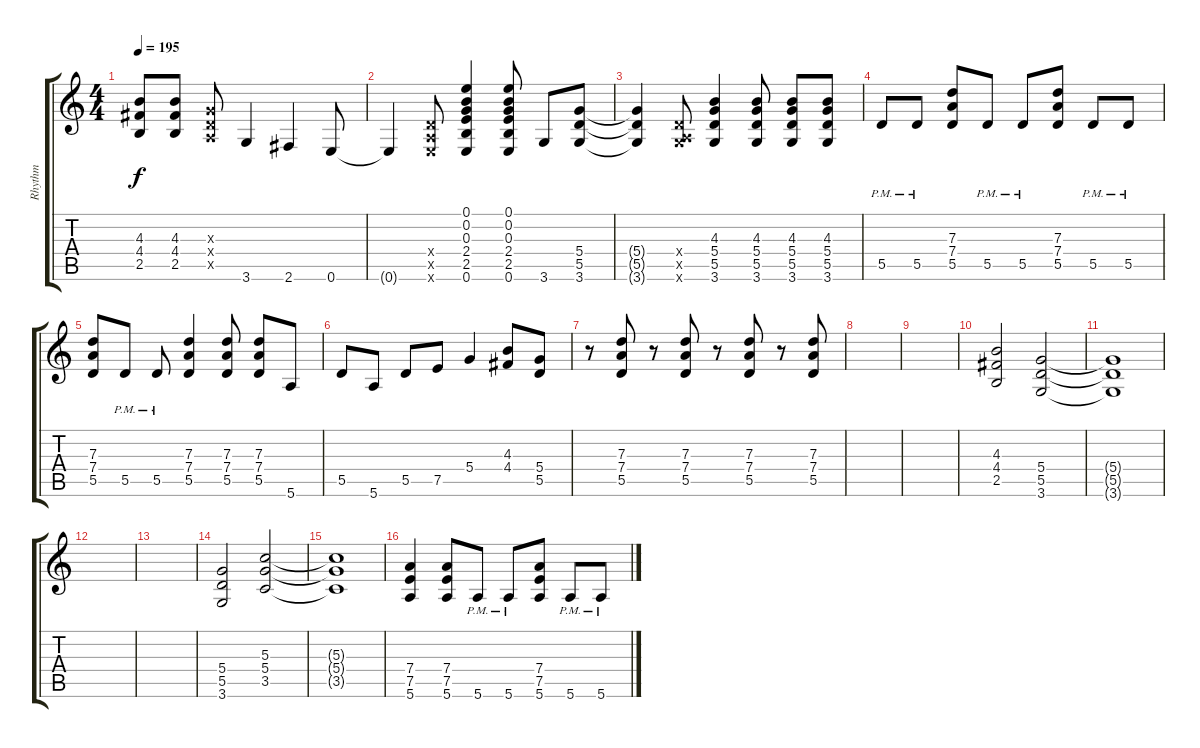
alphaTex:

\track ("Rhythm" "Rhythm") {instrument overdrivenguitar}
\staff {score tabs}
\tuning (E4 B3 G3 D3 A2 E2) {hide}
\ts (4 4)
\tempo 195
\clef g2
\ks c
(4.3{t} 4.4{t} 2.5{t}).8{dy f} (4.3 4.4 2.5).8 (0.3{x} 0.4{x} 0.5{x}).8 3.6.4 2.6.4 0.6.8 |
\section ("" "")
0.6{t}.4 (0.4{x} 0.5{x} 0.6{x}).8 (0.1 0.2 0.3 2.4 2.5 0.6).4 (0.1 0.2 0.3 2.4 2.5 0.6).8 3.6.8 (5.4 5.5 3.6).8 |
(5.4{t} 5.5{t} 3.6{t}).4 (0.4{x} 0.5{x} 3.6{x}).8 (4.3 5.4 5.5 3.6).4 (4.3 5.4 5.5 3.6).8 (4.3 5.4 5.5 3.6).8 (4.3 5.4 5.5 3.6).8 |
5.5{pm}.8 5.5{pm}.8 (7.3 7.4 5.5).8 5.5{pm}.8 5.5{pm}.8 (7.3 7.4 5.5).8 5.5{pm}.8 5.5{pm}.8 |
(7.3 7.4 5.5).8 5.5{pm}.8 5.5{pm}.8 (7.3 7.4 5.5).4 (7.3 7.4 5.5).8 (7.3 7.4 5.5).8 5.6.8 |
5.5.8 5.6.8 5.5.8 7.5.8 5.4.4 (4.3 4.4).8 (5.4 5.5).8 |
r.8 (7.3 7.4 5.5).8 r.8 (7.3 7.4 5.5).8 r.8 (7.3 7.4 5.5).8 r.8 (7.3 7.4 5.5).8 |
\section ("" "")
|
|
(4.3 4.4 2.5).2 (5.4 5.5 3.6).2 |
(5.4{t} 5.5{t} 3.6{t}).1 |
|
|
(5.4 5.5 3.6).2 (5.3 5.4 3.5).2 |
(5.3{t} 5.4{t} 3.5{t}).1 |
\section ("" "")
(7.4 7.5 5.6).4 (7.4 7.5 5.6).8 5.6{pm}.8 5.6{pm}.8 (7.4 7.5 5.6).8 5.6{pm}.8 5.6{pm}.8
